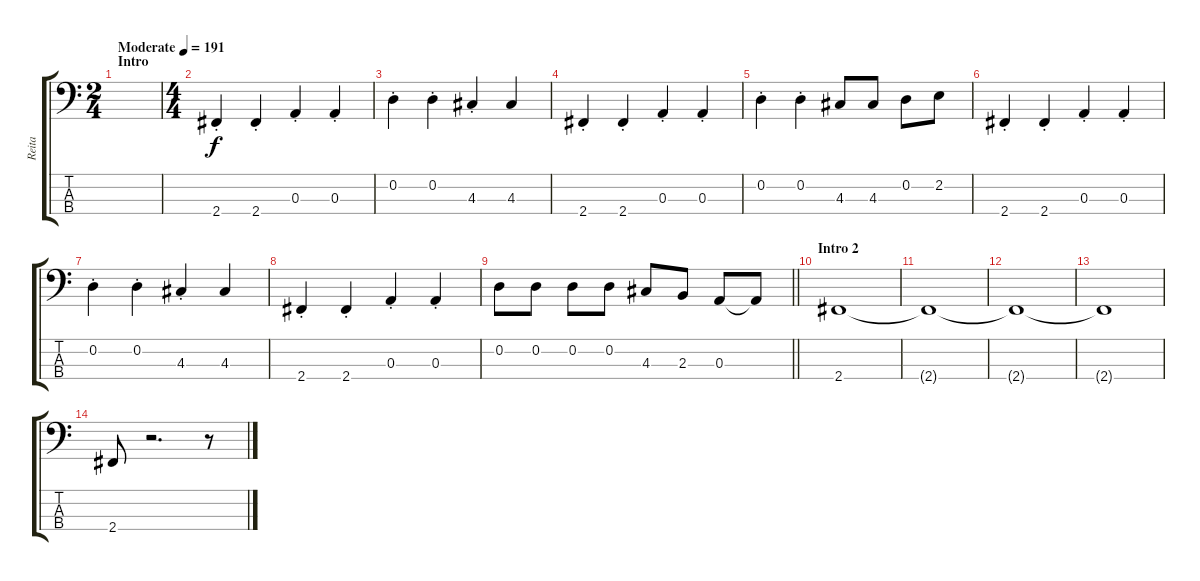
\track ("Reita" "Reita") {instrument electricbasspick}
\staff {score tabs}
\tuning (G2 D2 A1 E1) {hide}
\ts (2 4)
\section ("" "Intro")
\tempo (191 "Moderate")
\clef f4
\ks c
|
\ts (4 4)
2.4{st}.4 2.4{st}.4 0.3{st}.4 0.3{st}.4 |
0.2{st}.4 0.2{st}.4 4.3{st}.4 4.3.4 |
2.4{st}.4 2.4{st}.4 0.3{st}.4 0.3{st}.4 |
0.2{st}.4 0.2{st}.4 4.3.8 4.3.8 0.2.8 2.2.8 |
2.4{st}.4 2.4{st}.4 0.3{st}.4 0.3{st}.4 |
0.2{st}.4 0.2{st}.4 4.3{st}.4 4.3.4 |
2.4{st}.4 2.4{st}.4 0.3{st}.4 0.3{st}.4 |
\barLineRight lightlight
0.2.8 0.2.8 0.2.8 0.2.8 4.3.8 2.3.8 0.3.8 0.3{t}.8 |
\section ("" "Intro 2")
2.4.1 |
2.4{t}.1 |
2.4{t}.1 |
2.4{t}.1 |
2.4.8 r.2{d} r.8
